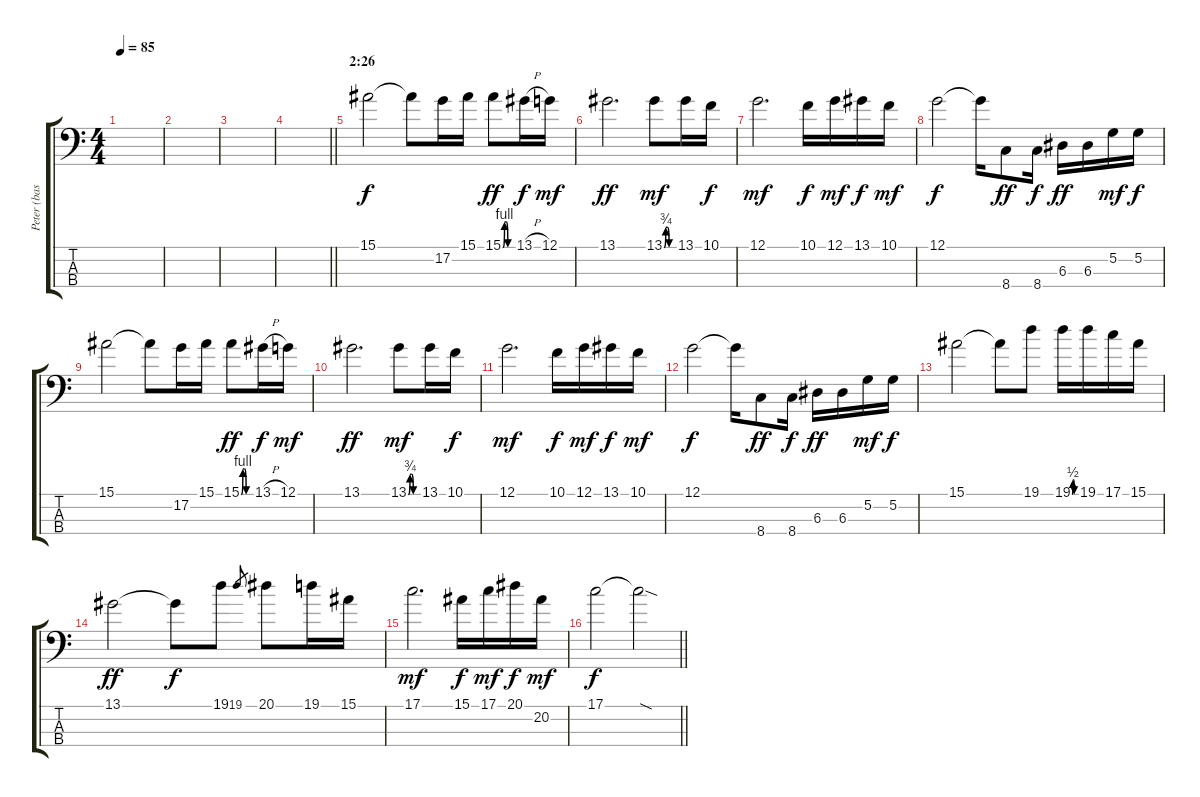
\track ("Peter (bass)" "Peter (bas") {instrument electricbassfinger}
\staff {score tabs}
\tuning (G2 D2 A1 E1) {hide}
\ts (4 4)
\tempo 85
\clef f4
\ks c
|
|
|
\barLineRight lightlight
|
\section ("" "2:26")
15.1.2{dy f} 15.1{t}.8 17.2.16 15.1.16 15.1{be (custom 0 0 10 4 20 4 30 0 60 0)}.8{dy ff} 13.1{h}.16{dy f} 12.1.16{dy mf} |
13.1.2{d dy ff} 13.1{be (custom 0 0 10 3 20 3 30 0 60 0)}.8{dy mf} 13.1.16 10.1.16{dy f} |
12.1.2{d dy mf} 10.1.16{dy f} 12.1.16{dy mf} 13.1.16{dy f} 10.1.16{dy mf} |
12.1.2{dy f} 12.1{t}.16 8.4.8{dy ff} 8.4.16{dy f} 6.3.16{dy ff} 6.3.16 5.2.16{dy mf} 5.2.16{dy f} |
15.1.2 15.1{t}.8 17.2.16 15.1.16 15.1{be (custom 0 0 10 4 20 4 30 0 60 0)}.8{dy ff} 13.1{h}.16{dy f} 12.1.16{dy mf} |
13.1.2{d dy ff} 13.1{be (custom 0 0 10 3 20 3 30 0 60 0)}.8{dy mf} 13.1.16 10.1.16{dy f} |
12.1.2{d dy mf} 10.1.16{dy f} 12.1.16{dy mf} 13.1.16{dy f} 10.1.16{dy mf} |
12.1.2{dy f} 12.1{t}.16 8.4.8{dy ff} 8.4.16{dy f} 6.3.16{dy ff} 6.3.16 5.2.16{dy mf} 5.2.16{dy f} |
15.1.2 15.1{t}.8 19.1.8 19.1{be (custom 0 0 10 2 20 2 30 0 60 0)}.16 19.1.16 17.1.16 15.1.16 |
13.1.2{dy ff} 13.1{t}.8{dy f} 19.1.8 19.1.8{gr} 20.1.8 19.1.16 15.1.16 |
17.1.2{d dy mf} 15.1.16{dy f} 17.1.16{dy mf} 20.1.16{dy f} 20.2.16{dy mf} |
\barLineRight lightlight
17.1.2{dy f} 17.1{sod t}.2
